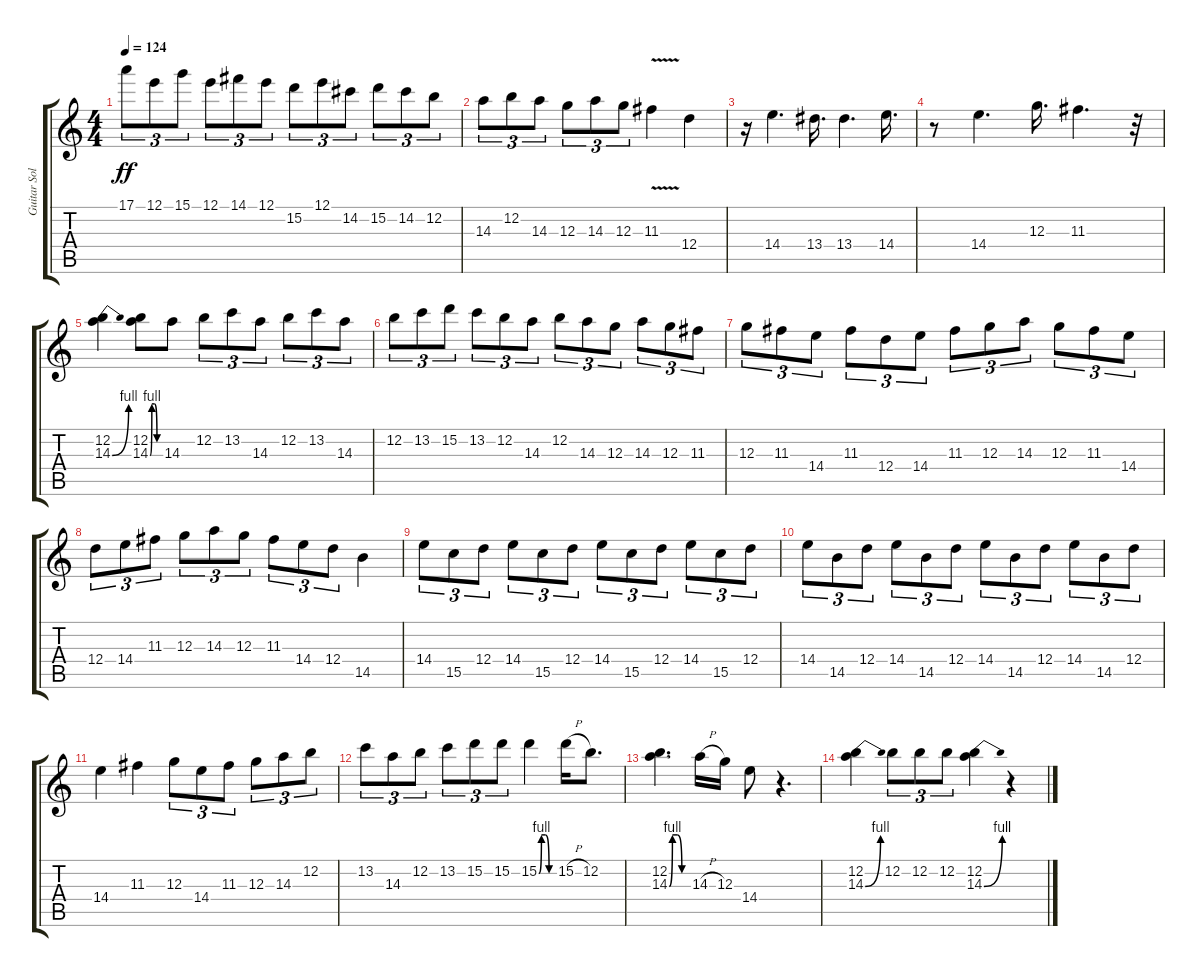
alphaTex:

\track ("Guitar Solo" "Guitar Sol") {instrument distortionguitar}
\staff {score tabs}
\tuning (E4 B3 G3 D3 A2 E2) {hide}
\ts (4 4)
\tempo 124
\clef g2
\ks c
17.1.8{tu (3 2) dy ff} 12.1.8{tu (3 2)} 15.1.8{tu (3 2)} 12.1.8{tu (3 2)} 14.1.8{tu (3 2)} 12.1.8{tu (3 2)} 15.2.8{tu (3 2)} 12.1.8{tu (3 2)} 14.2.8{tu (3 2)} 15.2.8{tu (3 2)} 14.2.8{tu (3 2)} 12.2.8{tu (3 2)} |
14.3.8{tu (3 2)} 12.2.8{tu (3 2)} 14.3.8{tu (3 2)} 12.3.8{tu (3 2)} 14.3.8{tu (3 2)} 12.3.8{tu (3 2)} 11.3{v}.4 12.4.4 |
r.16 14.4.4{d} 13.4.16{d} 13.4.4{d} 14.4.16{d} |
r.8 14.4.4{d} 12.3.16{d} 11.3.4{d} r.32 |
(12.2 14.3{be (bend 0 0 60 4)}).4 (12.2 14.3{be (custom 0 0 10 4 25 4 40 0 60 0)}).8 14.3.8 12.2.8{tu (3 2)} 13.2.8{tu (3 2)} 14.3.8{tu (3 2)} 12.2.8{tu (3 2)} 13.2.8{tu (3 2)} 14.3.8{tu (3 2)} |
12.2.8{tu (3 2)} 13.2.8{tu (3 2)} 15.2.8{tu (3 2)} 13.2.8{tu (3 2)} 12.2.8{tu (3 2)} 14.3.8{tu (3 2)} 12.2.8{tu (3 2)} 14.3.8{tu (3 2)} 12.3.8{tu (3 2)} 14.3.8{tu (3 2)} 12.3.8{tu (3 2)} 11.3.8{tu (3 2)} |
12.3.8{tu (3 2)} 11.3.8{tu (3 2)} 14.4.8{tu (3 2)} 11.3.8{tu (3 2)} 12.4.8{tu (3 2)} 14.4.8{tu (3 2)} 11.3.8{tu (3 2)} 12.3.8{tu (3 2)} 14.3.8{tu (3 2)} 12.3.8{tu (3 2)} 11.3.8{tu (3 2)} 14.4.8{tu (3 2)} |
12.4.8{tu (3 2)} 14.4.8{tu (3 2)} 11.3.8{tu (3 2)} 12.3.8{tu (3 2)} 14.3.8{tu (3 2)} 12.3.8{tu (3 2)} 11.3.8{tu (3 2)} 14.4.8{tu (3 2)} 12.4.8{tu (3 2)} 14.5.4 |
14.4.8{tu (3 2)} 15.5.8{tu (3 2)} 12.4.8{tu (3 2)} 14.4.8{tu (3 2)} 15.5.8{tu (3 2)} 12.4.8{tu (3 2)} 14.4.8{tu (3 2)} 15.5.8{tu (3 2)} 12.4.8{tu (3 2)} 14.4.8{tu (3 2)} 15.5.8{tu (3 2)} 12.4.8{tu (3 2)} |
14.4.8{tu (3 2)} 14.5.8{tu (3 2)} 12.4.8{tu (3 2)} 14.4.8{tu (3 2)} 14.5.8{tu (3 2)} 12.4.8{tu (3 2)} 14.4.8{tu (3 2)} 14.5.8{tu (3 2)} 12.4.8{tu (3 2)} 14.4.8{tu (3 2)} 14.5.8{tu (3 2)} 12.4.8{tu (3 2)} |
14.4.4 11.3.4 12.3.8{tu (3 2)} 14.4.8{tu (3 2)} 11.3.8{tu (3 2)} 12.3.8{tu (3 2)} 14.3.8{tu (3 2)} 12.2.8{tu (3 2)} |
13.2.8{tu (3 2)} 14.3.8{tu (3 2)} 12.2.8{tu (3 2)} 13.2.8{tu (3 2)} 15.2.8{tu (3 2)} 15.2.8{tu (3 2)} 15.2{be (custom 0 0 10 4 25 4 40 0 60 0)}.4 15.2{h}.16 12.2.8{d} |
(12.2 14.3{be (custom 0 0 10 4 25 4 40 0 60 0)}).4{d} 14.3{h}.16 12.3.16 14.4.8 r.4{d} |
(12.2 14.3{be (bend 0 0 60 4)}).4 12.2.8{tu (3 2)} 12.2.8{tu (3 2)} 12.2.8{tu (3 2)} (12.2 14.3{be (bend 0 0 60 4)}).4 r.4
